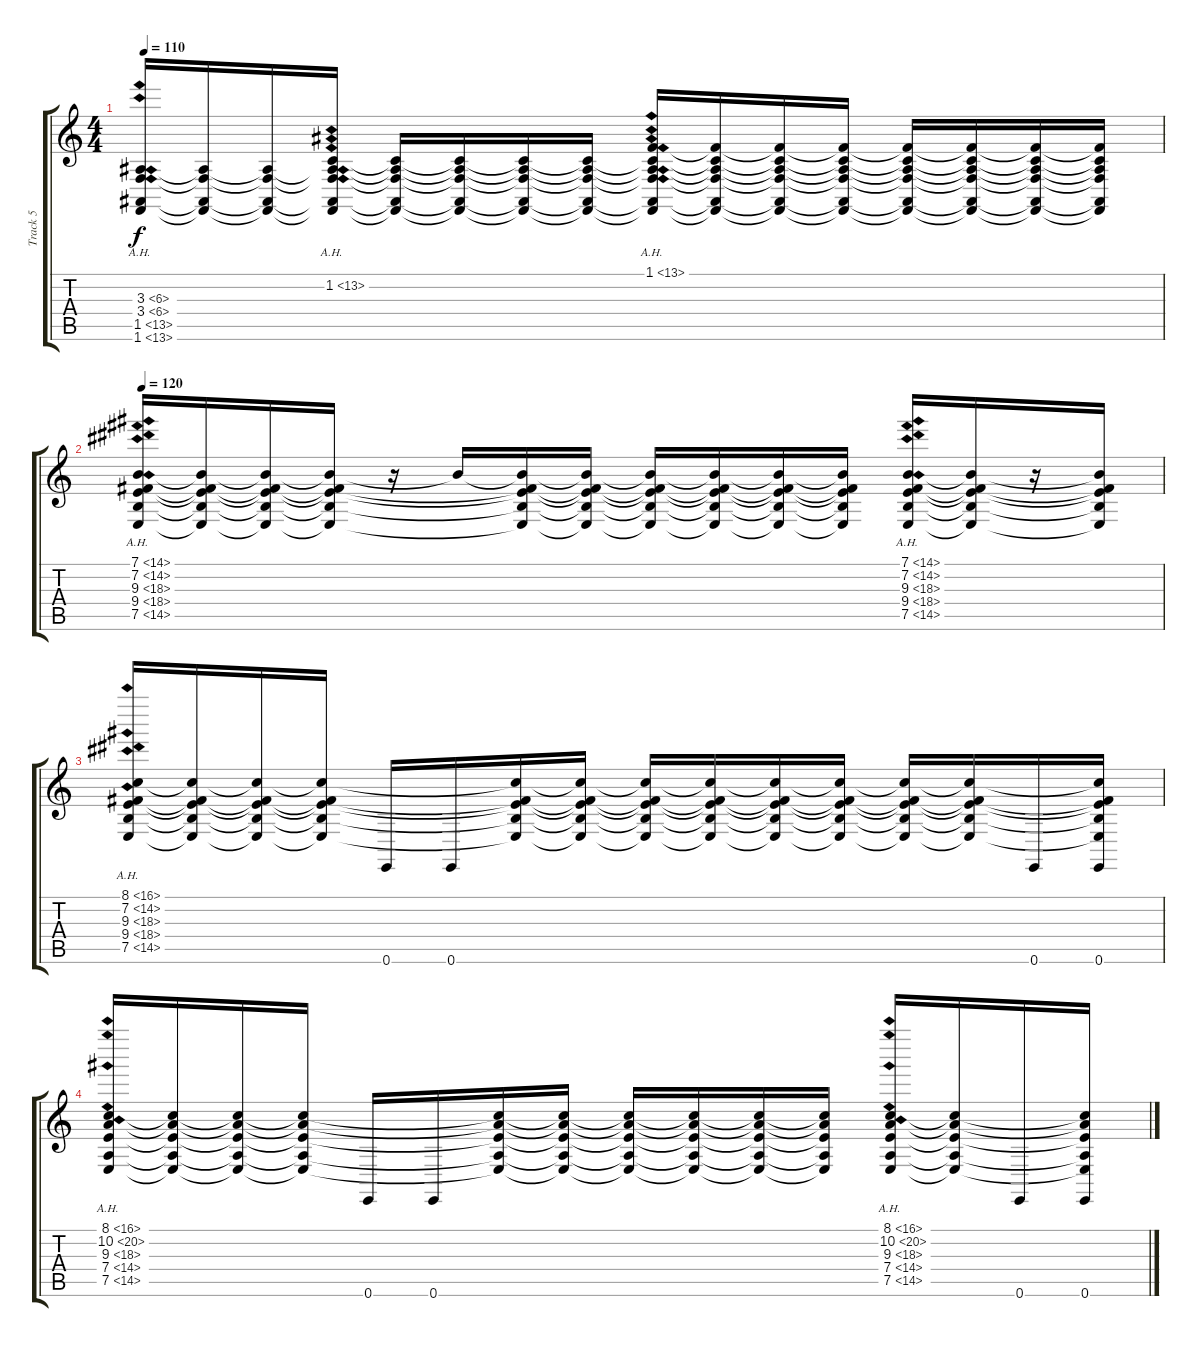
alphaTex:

\track ("Track 5" "Track 5") {instrument stringensemble1}
\staff {score tabs}
\tuning (E4 B3 G3 D3 A2 E2) {hide}
\ts (4 4)
\tempo 110
\clef g2
\ks c
(3.3{ah 3} 3.4{ah 3} 1.5{ah 12} 1.6{ah 12}).16{dy f} (3.3{t} 3.4{t} 1.5{t} 1.6{t}).16 (3.3{t} 3.4{t} 1.5{t} 1.6{t}).16 (1.2{ah 12} 3.3{ah 12 t} 3.4{ah 12 t} 1.5{ah 12 t} 1.6{ah 12 t}).16 (1.2{t} 3.3{t} 3.4{t} 1.5{t} 1.6{t}).16 (1.2{t} 3.3{t} 3.4{t} 1.5{t} 1.6{t}).16 (1.2{t} 3.3{t} 3.4{t} 1.5{t} 1.6{t}).16 (1.2{t} 3.3{t} 3.4{t} 1.5{t} 1.6{t}).16 (1.1{ah 12} 1.2{ah 12 t} 3.3{ah 12 t} 3.4{ah 12 t} 1.5{ah 12 t} 1.6{ah 12 t}).16 (1.1{t} 1.2{t} 3.3{t} 3.4{t} 1.5{t} 1.6{t}).16 (1.1{t} 1.2{t} 3.3{t} 3.4{t} 1.5{t} 1.6{t}).16 (1.1{t} 1.2{t} 3.3{t} 3.4{t} 1.5{t} 1.6{t}).16 (1.1{t} 1.2{t} 3.3{t} 3.4{t} 1.5{t} 1.6{t}).16 (1.1{t} 1.2{t} 3.3{t} 3.4{t} 1.5{t} 1.6{t}).16 (1.1{t} 1.2{t} 3.3{t} 3.4{t} 1.5{t} 1.6{t}).16 (1.1{t} 1.2{t} 3.3{t} 3.4{t} 1.5{t} 1.6{t}).16 |
\tempo 120
(7.1{ah 7} 7.2{ah 7} 9.3{ah 9} 9.4{ah 9} 7.5{ah 7}).16{instrument stringensemble1} (7.1{t} 7.2{t} 9.3{t} 9.4{t} 7.5{t}).16 (7.1{t} 7.2{t} 9.3{t} 9.4{t} 7.5{t}).16 (7.1{t} 7.2{t} 9.3{t} 9.4{t} 7.5{t}).16 r.16 7.1{t}.16 (7.1{t} 7.2{t} 9.3{t} 9.4{t} 7.5{t}).16 (7.1{t} 7.2{t} 9.3{t} 9.4{t} 7.5{t}).16 (7.1{t} 7.2{t} 9.3{t} 9.4{t} 7.5{t}).16 (7.1{t} 7.2{t} 9.3{t} 9.4{t} 7.5{t}).16 (7.1{t} 7.2{t} 9.3{t} 9.4{t} 7.5{t}).16 (7.1{t} 7.2{t} 9.3{t} 9.4{t} 7.5{t}).16 (7.1{ah 7} 7.2{ah 7} 9.3{ah 9} 9.4{ah 9} 7.5{ah 7}).16 (7.1{t} 7.2{t} 9.3{t} 9.4{t} 7.5{t}).16 r.16 (7.1{t} 7.2{t} 9.3{t} 9.4{t} 7.5{t}).16 |
(8.1{ah 8} 7.2{ah 7} 9.3{ah 9} 9.4{ah 9} 7.5{ah 7}).16 (8.1{t} 7.2{t} 9.3{t} 9.4{t} 7.5{t}).16 (8.1{t} 7.2{t} 9.3{t} 9.4{t} 7.5{t}).16 (8.1{t} 7.2{t} 9.3{t} 9.4{t} 7.5{t}).16 0.6.16 0.6.16 (8.1{t} 7.2{t} 9.3{t} 9.4{t} 7.5{t}).16 (8.1{t} 7.2{t} 9.3{t} 9.4{t} 7.5{t}).16 (8.1{t} 7.2{t} 9.3{t} 9.4{t} 7.5{t}).16 (8.1{t} 7.2{t} 9.3{t} 9.4{t} 7.5{t}).16 (8.1{t} 7.2{t} 9.3{t} 9.4{t} 7.5{t}).16 (8.1{t} 7.2{t} 9.3{t} 9.4{t} 7.5{t}).16 (8.1{t} 7.2{t} 9.3{t} 9.4{t} 7.5{t}).16 (8.1{t} 7.2{t} 9.3{t} 9.4{t} 7.5{t}).16 0.6.16 (8.1{t} 7.2{t} 9.3{t} 9.4{t} 7.5{t} 0.6).16 |
(8.1{ah 8} 10.2{ah 10} 9.3{ah 9} 7.4{ah 7} 7.5{ah 7}).16 (8.1{t} 10.2{t} 9.3{t} 7.4{t} 7.5{t}).16 (8.1{t} 10.2{t} 9.3{t} 7.4{t} 7.5{t}).16 (8.1{t} 10.2{t} 9.3{t} 7.4{t} 7.5{t}).16 0.6.16 0.6.16 (8.1{t} 10.2{t} 9.3{t} 7.4{t} 7.5{t}).16 (8.1{t} 10.2{t} 9.3{t} 7.4{t} 7.5{t}).16 (8.1{t} 10.2{t} 9.3{t} 7.4{t} 7.5{t}).16 (8.1{t} 10.2{t} 9.3{t} 7.4{t} 7.5{t}).16 (8.1{t} 10.2{t} 9.3{t} 7.4{t} 7.5{t}).16 (8.1{t} 10.2{t} 9.3{t} 7.4{t} 7.5{t}).16 (8.1{ah 8} 10.2{ah 10} 9.3{ah 9} 7.4{ah 7} 7.5{ah 7}).16 (8.1{t} 10.2{t} 9.3{t} 7.4{t} 7.5{t}).16 0.6.16 (8.1{t} 10.2{t} 9.3{t} 7.4{t} 7.5{t} 0.6).16
